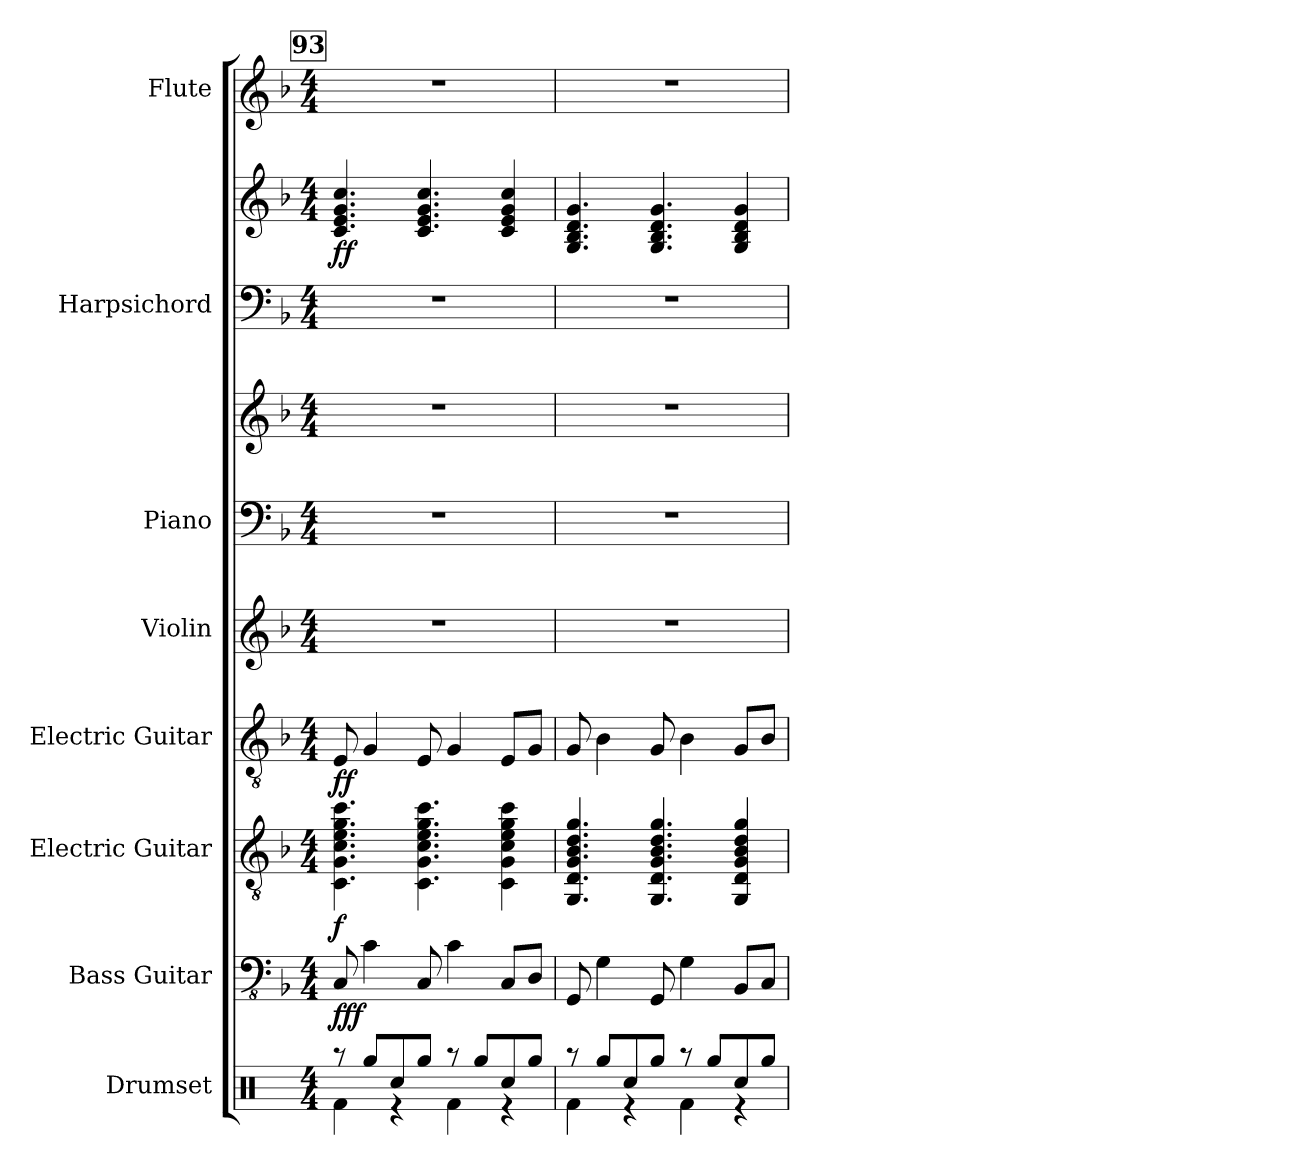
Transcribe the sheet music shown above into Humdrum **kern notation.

**kern	**kern	**dynam	**kern	**dynam	**kern	**dynam	**kern	**kern	**kern	**kern	**kern	**dynam	**kern
*part8	*part7	*part7	*part6	*part6	*part5	*part5	*part4	*part3	*part3	*part2	*part2	*part2	*part1
*staff10	*staff9	*staff9	*staff8	*staff8	*staff7	*staff7	*staff6	*staff5	*staff4	*staff3	*staff2	*staff2/3	*staff1
*I"Drumset	*I"Bass Guitar	*	*I"Electric Guitar	*	*I"Electric Guitar	*	*I"Violin	*I"Piano	*	*I"Harpsichord	*	*	*I"Flute
*I'Drs.	*I'B. Guit.	*	*I'El. Guit.	*	*I'El. Guit.	*	*I'Vln.	*I'Pno.	*	*I'Hch.	*	*	*I'Fl.
*clefX	*clefFv4	*	*clefGv2	*	*clefGv2	*	*clefG2	*clefF4	*clefG2	*clefF4	*clefG2	*	*clefG2
*k[]	*k[b-]	*	*k[b-]	*	*k[b-]	*	*k[b-]	*k[b-]	*k[b-]	*k[b-]	*k[b-]	*	*k[b-]
*M4/4	*M4/4	*	*M4/4	*	*M4/4	*	*M4/4	*M4/4	*M4/4	*M4/4	*M4/4	*	*M4/4
!!LO:REH:place=s1:a:B:fs=14:t=93
=93	=93	=93	=93	=93	=93	=93	=93	=93	=93	=93	=93	=93	=93
*^	*	*	*	*	*	*	*	*	*	*	*	*	*
!	!	!	!LO:DY:b	!	!LO:DY:b	!	!LO:DY:b	!	!	!	!	!	!LO:DY:b	!
8r	4Rf\	8CC/	fff	4.C\ 4.G\ 4.c\ 4.e\ 4.g\ 4.cc\	f	8E/	ff	1r	1r	1r	1r	4.c/ 4.e/ 4.g/ 4.cc/	ff	1r
8Rgg/L	.	4C\	.	.	.	4G/	.	.	.	.	.	.	.	.
8Rcc/	4r	.	.	.	.	.	.	.	.	.	.	.	.	.
8Rgg/J	.	8CC/	.	4.C\ 4.G\ 4.c\ 4.e\ 4.g\ 4.cc\	.	8E/	.	.	.	.	.	4.c/ 4.e/ 4.g/ 4.cc/	.	.
8r	4Rf\	4C\	.	.	.	4G/	.	.	.	.	.	.	.	.
8Rgg/L	.	.	.	.	.	.	.	.	.	.	.	.	.	.
8Rcc/	4r	8CC/L	.	4C\ 4G\ 4c\ 4e\ 4g\ 4cc\	.	8E/L	.	.	.	.	.	4c/ 4e/ 4g/ 4cc/	.	.
8Rgg/J	.	8DD/J	.	.	.	8G/J	.	.	.	.	.	.	.	.
=94	=94	=94	=94	=94	=94	=94	=94	=94	=94	=94	=94	=94	=94	=94
8r	4Rf\	8GGG/	.	4.GG/ 4.D/ 4.G/ 4.B-/ 4.d/ 4.g/	.	8G/	.	1r	1r	1r	1r	4.G/ 4.B-/ 4.d/ 4.g/	.	1r
8Rgg/L	.	4GG\	.	.	.	4B-\	.	.	.	.	.	.	.	.
8Rcc/	4r	.	.	.	.	.	.	.	.	.	.	.	.	.
8Rgg/J	.	8GGG/	.	4.GG/ 4.D/ 4.G/ 4.B-/ 4.d/ 4.g/	.	8G/	.	.	.	.	.	4.G/ 4.B-/ 4.d/ 4.g/	.	.
8r	4Rf\	4GG\	.	.	.	4B-\	.	.	.	.	.	.	.	.
8Rgg/L	.	.	.	.	.	.	.	.	.	.	.	.	.	.
8Rcc/	4r	8BBB-/L	.	4GG/ 4D/ 4G/ 4B-/ 4d/ 4g/	.	8G/L	.	.	.	.	.	4G/ 4B-/ 4d/ 4g/	.	.
8Rgg/J	.	8CC/J	.	.	.	8B-/J	.	.	.	.	.	.	.	.
*v	*v	*	*	*	*	*	*	*	*	*	*	*	*	*
=	=	=	=	=	=	=	=	=	=	=	=	=	=
*-	*-	*-	*-	*-	*-	*-	*-	*-	*-	*-	*-	*-	*-
